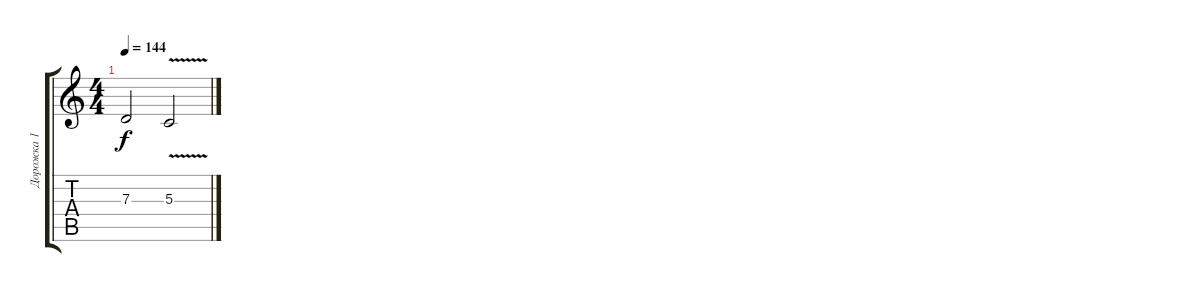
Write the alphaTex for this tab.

\track ("Дорожка 1" "Дорожка 1") {instrument oboe}
\staff {score tabs}
\tuning (E4 B3 G3 D3 A2 E2) {hide}
\ts (4 4)
\tempo 144
\clef g2
\ks c
7.3{t}.2{dy f} 5.3{v}.2
